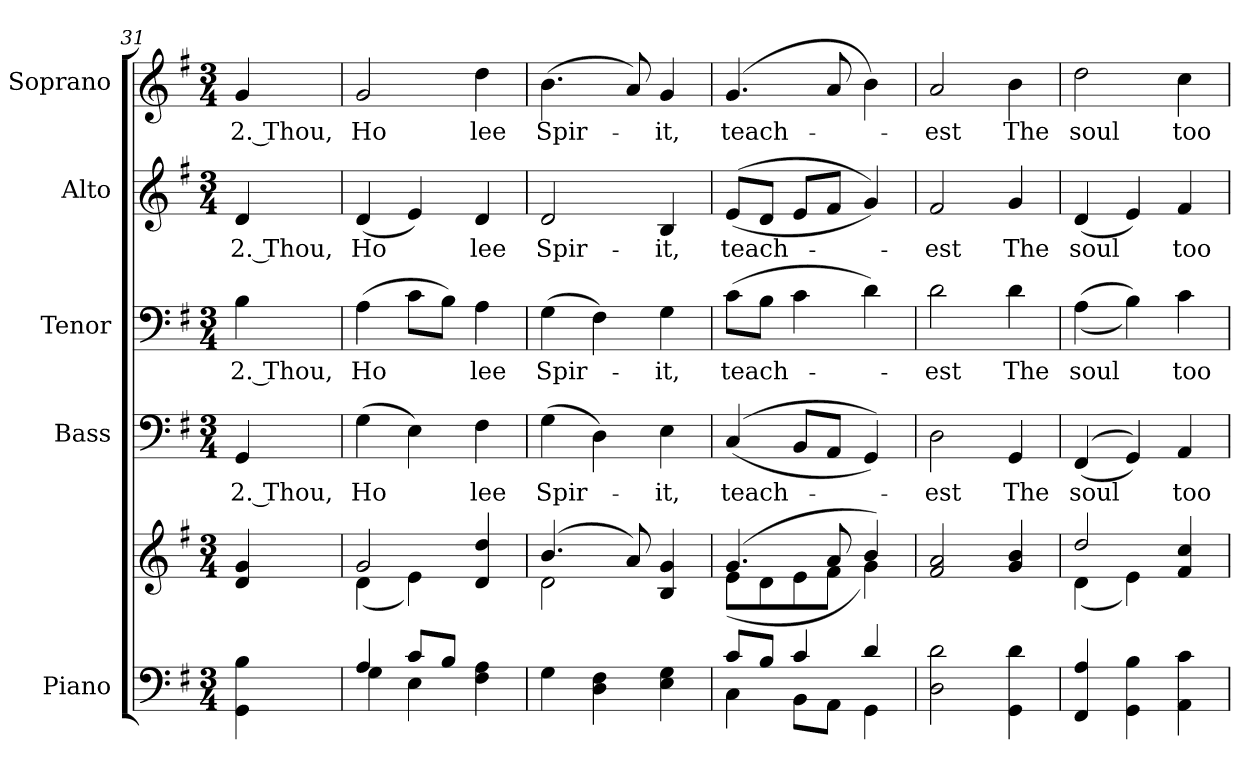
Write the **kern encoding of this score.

**kern	**kern	**kern	**text	**kern	**text	**kern	**text	**kern	**text
*part5	*part5	*part4	*part4	*part3	*part3	*part2	*part2	*part1	*part1
*staff6	*staff5	*staff4	*staff4	*staff3	*staff3	*staff2	*staff2	*staff1	*staff1
*I"Piano	*	*I"Bass	*	*I"Tenor	*	*I"Alto	*	*I"Soprano	*
*I'Pno.	*	*I'B.	*	*I'T.	*	*I'A.	*	*I'S.	*
*clefF4	*clefG2	*clefF4	*	*clefF4	*	*clefG2	*	*clefG2	*
*k[f#]	*k[f#]	*k[f#]	*	*k[f#]	*	*k[f#]	*	*k[f#]	*
*G:	*G:	*G:	*	*G:	*	*G:	*	*G:	*
*M3/4	*M3/4	*M3/4	*	*M3/4	*	*M3/4	*	*M3/4	*
=31	=31	=31	=31	=31	=31	=31	=31	=31	=31
!	!	!	!LO:LY:b:color=#000000	!	!	!	!	!	!
!	!	!	!	!	!LO:LY:b:color=#000000	!	!	!	!
!	!	!	!	!	!	!	!LO:LY:b:color=#000000	!	!
!	!	!	!	!	!	!	!	!	!LO:LY:b:color=#000000
4GGi\ 4Bi	4di/ 4gi	4GGi/	2. Thou,	4Bi\	2. Thou,	4di/	2. Thou,	4gi/	2. Thou,
!!LO:PB:g=z
=32	=32	=32	=32	=32	=32	=32	=32	=32	=32
*^	*^	*	*	*	*	*	*	*	*
!	!	!	!	!	!LO:LY:b:color=#000000	!	!	!	!	!	!
!	!	!	!	!	!	!	!LO:LY:b:color=#000000	!	!	!	!
!	!	!	!	!	!	!	!	!	!LO:LY:b:color=#000000	!	!
!	!	!	!	!	!	!	!	!	!	!	!LO:LY:b:color=#000000
4Ai/	4Gi\	2gi/	(4di\	(4Gi\	Ho	(4Ai\	Ho	(4di/	Ho	2gi/	Ho
8ci/L	4Ei\	.	4ei\)	4Ei\)	.	8ci\L	.	4ei/)	.	.	.
8Bi/J	.	.	.	.	.	8Bi\J)	.	.	.	.	.
!	!	!	!	!	!LO:LY:b:color=#000000	!	!	!	!	!	!
!	!	!	!	!	!	!	!LO:LY:b:color=#000000	!	!	!	!
!	!	!	!	!	!	!	!	!	!LO:LY:b:color=#000000	!	!
!	!	!	!	!	!	!	!	!	!	!	!LO:LY:b:color=#000000
4F#i\ 4Ai	4ryy	4di/ 4ddi	4ryy	4F#i\	lee	4Ai\	lee	4di/	lee	4ddi\	lee
*v	*v	*	*	*	*	*	*	*	*	*	*
=33	=33	=33	=33	=33	=33	=33	=33	=33	=33	=33
*^	*	*	*	*	*	*	*	*	*	*
!	!	!	!	!	!LO:LY:b:color=#000000	!	!	!	!	!	!
*v	*v	*	*	*	*	*	*	*	*	*	*
*^	*	*	*	*	*	*	*	*	*	*
!	!	!	!	!	!	!	!LO:LY:b:color=#000000	!	!	!	!
*v	*v	*	*	*	*	*	*	*	*	*	*
*^	*	*	*	*	*	*	*	*	*	*
!	!	!	!	!	!	!	!	!	!LO:LY:b:color=#000000	!	!
*v	*v	*	*	*	*	*	*	*	*	*	*
*^	*	*	*	*	*	*	*	*	*	*
!	!	!	!	!	!	!	!	!	!	!	!LO:LY:b:color=#000000
*v	*v	*	*	*	*	*	*	*	*	*	*
4Gi\	(4.bi/	2di\	(4Gi\	Spir-	(4Gi\	Spir-	2di/	Spir-	(4.bi\	Spir-
4Di\ 4F#i	.	.	4Di\)	.	4F#i\)	.	.	.	.	.
.	8ai/)	.	.	.	.	.	.	.	8ai/)	.
!	!	!	!	!LO:LY:b:color=#000000	!	!	!	!	!	!
!	!	!	!	!	!	!LO:LY:b:color=#000000	!	!	!	!
!	!	!	!	!	!	!	!	!LO:LY:b:color=#000000	!	!
!	!	!	!	!	!	!	!	!	!	!LO:LY:b:color=#000000
4Ei\ 4Gi	4Bi/ 4gi	4ryy	4Ei\	-it,	4Gi\	-it,	4Bi/	-it,	4gi/	-it,
!!LO:PB:g=z
=34	=34	=34	=34	=34	=34	=34	=34	=34	=34	=34
*^	*	*	*	*	*	*	*	*	*	*
!	!	!	!	!	!LO:LY:b:color=#000000	!	!	!	!	!	!
!	!	!	!	!	!	!	!LO:LY:b:color=#000000	!	!	!	!
!	!	!	!	!	!	!	!	!	!LO:LY:b:color=#000000	!	!
!	!	!	!	!	!	!	!	!	!	!	!LO:LY:b:color=#000000
8ci/L	4Ci\	(4.gi/	(8ei\L	((4Ci/	teach-	(8ci\L	teach-	((8ei/L	teach-	(4.gi/	teach-
8Bi/J	.	.	8di\	.	.	8Bi\J	.	8di/J	.	.	.
4ci/	8BBi\L	.	8ei\	8BBi/L	.	4ci\	.	8ei/L	.	.	.
.	8AAi\J	8ai/	8f#i\J	8AAi/J	.	.	.	8f#i/J	.	8ai/	.
4di/	4GGi\	4bi/)	4gi\)	4GGi/))	.	4di\)	.	4gi/))	.	4bi\)	.
*v	*v	*	*	*	*	*	*	*	*	*	*
*	*v	*v	*	*	*	*	*	*	*	*
=35	=35	=35	=35	=35	=35	=35	=35	=35	=35
*^	*^	*	*	*	*	*	*	*	*
!	!	!	!	!	!LO:LY:b:color=#000000	!	!	!	!	!	!
*v	*v	*	*	*	*	*	*	*	*	*	*
*	*v	*v	*	*	*	*	*	*	*	*
*^	*^	*	*	*	*	*	*	*	*
!	!	!	!	!	!	!	!LO:LY:b:color=#000000	!	!	!	!
*v	*v	*	*	*	*	*	*	*	*	*	*
*	*v	*v	*	*	*	*	*	*	*	*
*^	*^	*	*	*	*	*	*	*	*
!	!	!	!	!	!	!	!	!	!LO:LY:b:color=#000000	!	!
*v	*v	*	*	*	*	*	*	*	*	*	*
*	*v	*v	*	*	*	*	*	*	*	*
*^	*^	*	*	*	*	*	*	*	*
!	!	!	!	!	!	!	!	!	!	!	!LO:LY:b:color=#000000
*v	*v	*	*	*	*	*	*	*	*	*	*
*	*v	*v	*	*	*	*	*	*	*	*
2Di\ 2di	2f#i/ 2ai	2Di\	-est	2di\	-est	2f#i/	-est	2ai/	-est
!	!	!	!LO:LY:b:color=#000000	!	!	!	!	!	!
!	!	!	!	!	!LO:LY:b:color=#000000	!	!	!	!
!	!	!	!	!	!	!	!LO:LY:b:color=#000000	!	!
!	!	!	!	!	!	!	!	!	!LO:LY:b:color=#000000
4GGi\ 4di	4gi/ 4bi	4GGi/	The	4di\	The	4gi/	The	4bi\	The
!!LO:PB:g=z
=36	=36	=36	=36	=36	=36	=36	=36	=36	=36
*	*^	*	*	*	*	*	*	*	*
!	!	!	!	!LO:LY:b:color=#000000	!	!	!	!	!	!
!	!	!	!	!	!	!LO:LY:b:color=#000000	!	!	!	!
!	!	!	!	!	!	!	!	!LO:LY:b:color=#000000	!	!
!	!	!	!	!	!	!	!	!	!	!LO:LY:b:color=#000000
4FF#i/ 4Ai	2ddi/	(4di\	((4FF#i/	soul	((4Ai\	soul	(4di/	soul	2ddi\	soul
4GGi\ 4Bi	.	4ei\)	4GGi/))	.	4Bi\))	.	4ei/)	.	.	.
!	!	!	!	!LO:LY:b:color=#000000	!	!	!	!	!	!
!	!	!	!	!	!	!LO:LY:b:color=#000000	!	!	!	!
!	!	!	!	!	!	!	!	!LO:LY:b:color=#000000	!	!
!	!	!	!	!	!	!	!	!	!	!LO:LY:b:color=#000000
4AAi\ 4ci	4f#i/ 4cci	4ryy	4AAi/	too	4ci\	too	4f#i/	too	4cci\	too
*	*v	*v	*	*	*	*	*	*	*	*
=	=	=	=	=	=	=	=	=	=
*-	*-	*-	*-	*-	*-	*-	*-	*-	*-
